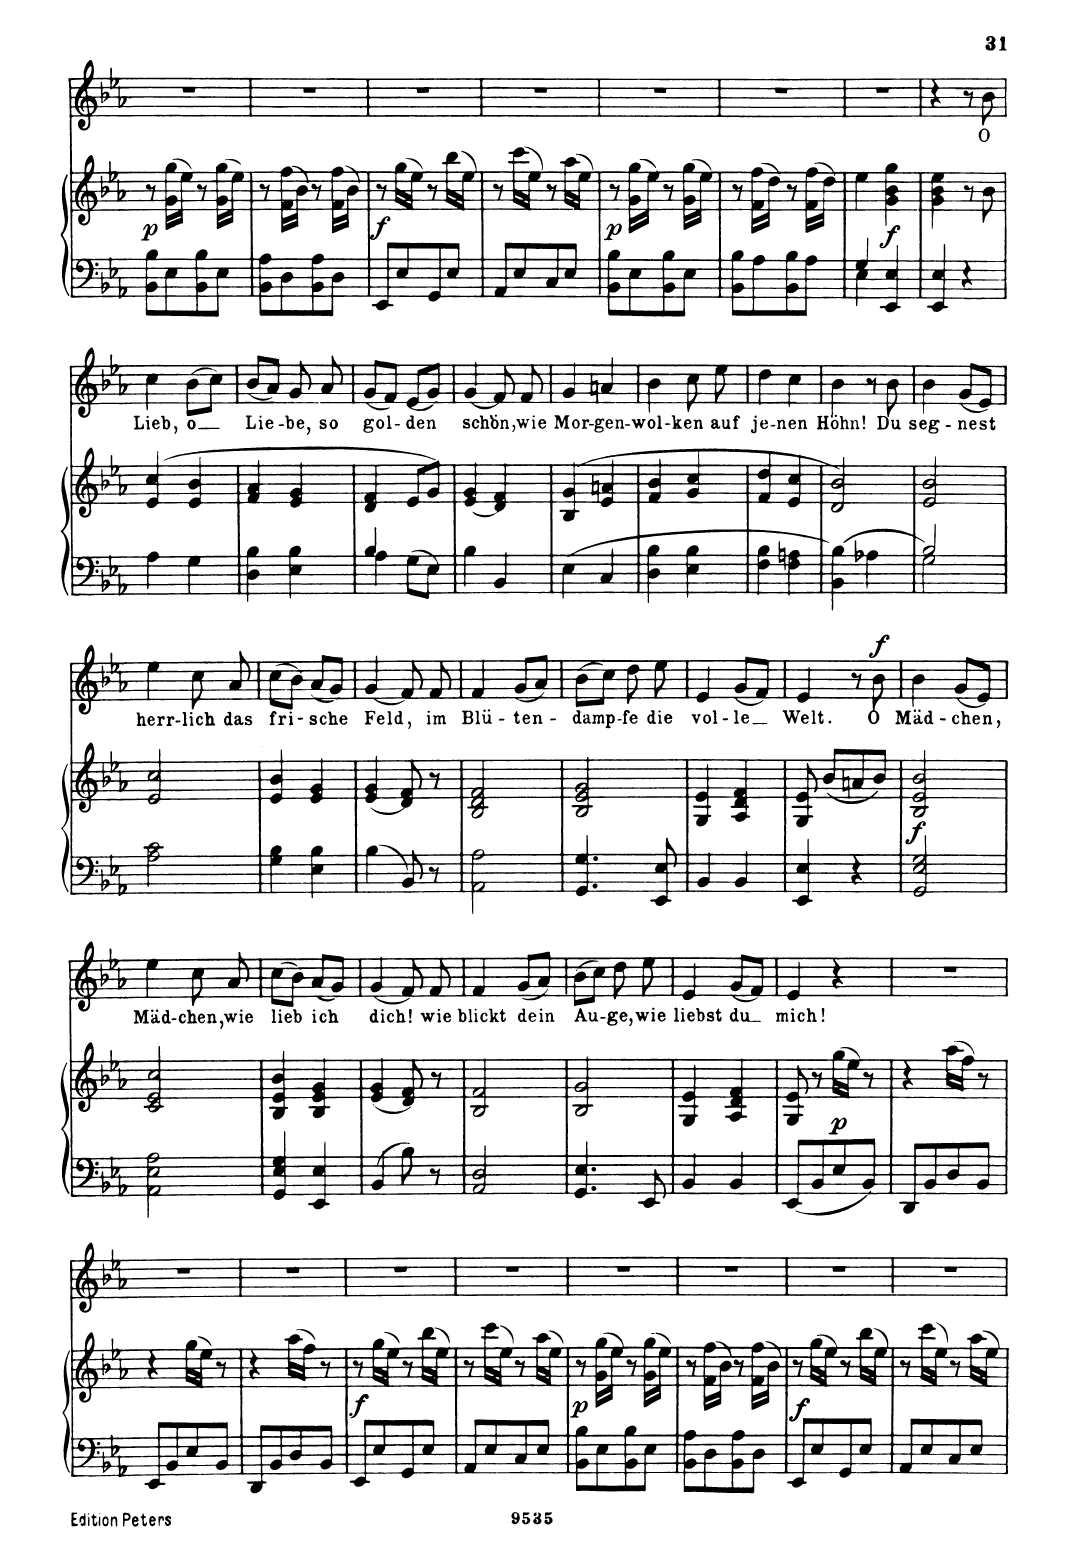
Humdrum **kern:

**kern	**kern	**dynam	**kern	**text	**dynam
*part2	*part2	*part2	*part1	*part1	*part1
*staff3	*staff2	*staff2/3	*staff1	*staff1	*staff1
*I"Piano	*	*	*I"Voice	*	*
*I'Pno	*	*	*	*	*
*clefF4	*clefG2	*	*clefG2	*	*
*k[b-e-a-]	*k[b-e-a-]	*	*k[b-e-a-]	*	*
*M2/4	*M2/4	*	*M2/4	*	*
=45	=45	=45	=45	=45	=45
!	!	!LO:DY:b	!	!	!
8BB-\ 8B-\L	8r	p	2r	.	.
8E-\	(16g\ 16gg\LL	.	.	.	.
.	16ee-\JJ)	.	.	.	.
8BB-\ 8B-\	8r	.	.	.	.
8E-\J	(16g\ 16gg\LL	.	.	.	.
.	16ee-\JJ)	.	.	.	.
=46	=46	=46	=46	=46	=46
8BB-\ 8A-\L	8r	.	2r	.	.
8D\	(16f\ 16ff\LL	.	.	.	.
.	16b-\JJ)	.	.	.	.
8BB-\ 8A-\	8r	.	.	.	.
8D\J	(16f\ 16ff\LL	.	.	.	.
.	16b-\JJ)	.	.	.	.
=47	=47	=47	=47	=47	=47
!	!	!LO:DY:b	!	!	!
8EE-/L	8r	f	2r	.	.
8E-/	(16gg\LL	.	.	.	.
.	16ee-\JJ)	.	.	.	.
8GG/	8r	.	.	.	.
8E-/J	(16bb-\LL	.	.	.	.
.	16ee-\JJ)	.	.	.	.
=48	=48	=48	=48	=48	=48
8AA-/L	8r	.	2r	.	.
8E-/	(16ccc\LL	.	.	.	.
.	16ee-\JJ)	.	.	.	.
8C/	8r	.	.	.	.
8E-/J	(16aa-\LL	.	.	.	.
.	16ee-\JJ)	.	.	.	.
=49	=49	=49	=49	=49	=49
!	!	!LO:DY:b	!	!	!
8BB-\ 8B-\L	8r	p	2r	.	.
8E-\	(16g\ 16gg\LL	.	.	.	.
.	16ee-\JJ)	.	.	.	.
8BB-\ 8B-\	8r	.	.	.	.
8E-\J	(16g\ 16gg\LL	.	.	.	.
.	16ee-\JJ)	.	.	.	.
=50	=50	=50	=50	=50	=50
8BB-\ 8B-\L	8r	.	2r	.	.
8A-\	(16f\ 16ff\LL	.	.	.	.
.	16dd\JJ)	.	.	.	.
8BB-\ 8B-\	8r	.	.	.	.
8A-\J	(16f\ 16ff\LL	.	.	.	.
.	16dd\JJ)	.	.	.	.
=51	=51	=51	=51	=51	=51
*^	*	*	*	*	*
4E-\	4G/	4ee-\	.	2r	.	.
!	!	!	!LO:DY:b	!	!	!
4EE-/ 4E-/	4ryy	4g\ 4b-\ 4gg\	f	.	.	.
*v	*v	*	*	*	*	*
=52	=52	=52	=52	=52	=52
4EE-/ 4E-/	4g\ 4b-\ 4ee-\	.	4r	.	.
4r	8r	.	8r	.	.
!	!	!	!	!	!LO:DY:a
.	8b-\	.	8b-\	O	p
=53	=53	=53	=53	=53	=53
4A-\	(>4e-/ 4cc/	.	4cc\	Lieb',	.
4G\	4e-/ 4b-/	.	(8b-\L	o	.
.	.	.	8cc\J)	.	.
=54	=54	=54	=54	=54	=54
4D\ 4B-\	4f/ 4a-/	.	(8b-/L	Lie-	.
.	.	.	8a-/J)	.	.
4E-\ 4B-\	4e-/ 4g/	.	8g/	-be!	.
.	.	.	8a-/	so	.
=55	=55	=55	=55	=55	=55
*^	*	*	*	*	*
4B-/	4A-\	4d/ 4f/	.	(8g/L	gol-	.
.	.	.	.	8f/J)	.	.
8G\L	4ryy	8e-/L	.	(8e-/L	-den	.
8E-\J	.	8g/J)	.	8g/J)	.	.
*v	*v	*	*	*	*	*
=56	=56	=56	=56	=56	=56
4B-\	(4e-/ 4g/	.	(4g/	schön,	.
4BB-/	4d/ 4f/)	.	8f/)	.	.
.	.	.	8f/	wie	.
=57	=57	=57	=57	=57	=57
4E-\	(>4B-/ 4g/	.	4g/	Mor-	.
4C/	4e-/ 4an/	.	4an/	-gen-	.
=58	=58	=58	=58	=58	=58
4D\ 4B-\	4f/ 4b-/	.	4b-\	-wol-	.
4E-\ 4B-\	4g/ 4cc/	.	8cc\	-ken	.
.	.	.	8ee-\	auf	.
=59	=59	=59	=59	=59	=59
4F\ 4B-\	4f/ 4dd/	.	4dd\	je-	.
4F\ 4An\	4e-/ 4cc/	.	4cc\	-nen	.
=60	=60	=60	=60	=60	=60
4BB-\ 4B-\	2d/ 2b-/)	.	4b-\	Höhn!	.
4A-X\	.	.	8r	.	.
.	.	.	8b-\	Du	.
=61	=61	=61	=61	=61	=61
*^	*	*	*	*	*
2G\	2B-/	2e-/ 2b-/	.	4b-\	seg-	.
.	.	.	.	(8g/L	-nest	.
.	.	.	.	8e-/J)	.	.
*v	*v	*	*	*	*	*
=62	=62	=62	=62	=62	=62
2A-\ 2c\	2e-/ 2cc/	.	4ee-\	herr-	.
.	.	.	8cc\	-lich	.
.	.	.	8a-/	das	.
=63	=63	=63	=63	=63	=63
4G\ 4B-\	4e-/ 4b-/	.	(8cc\L	fri-	.
.	.	.	8b-\J)	.	.
4E-\ 4B-\	4e-/ 4g/	.	(8a-/L	-sche	.
.	.	.	8g/J)	.	.
=64	=64	=64	=64	=64	=64
4B-\	(4e-/ 4g/	.	(4g/	Feld,	.
8BB-/	8d/ 8f/)	.	8f/)	.	.
8r	8r	.	8f/	im	.
=65	=65	=65	=65	=65	=65
2AA-\ 2A-\	2B-/ 2d/ 2f/	.	4f/	Blü-	.
.	.	.	(8g/L	-ten-	.
.	.	.	8a-/J)	.	.
=66	=66	=66	=66	=66	=66
4.GG/ 4.G/	2B-/ 2e-/ 2g/	.	(8b-\L	-damp-	.
.	.	.	8cc\J)	.	.
.	.	.	8dd\	-fe	.
8EE-/ 8E-/	.	.	8ee-\	die	.
=67	=67	=67	=67	=67	=67
4BB-/	4G/ 4e-/	.	4e-/	vol-	.
4BB-/	4A-/ 4d/ 4f/	.	(8g/L	-le	.
.	.	.	8f/J)	.	.
=68	=68	=68	=68	=68	=68
4EE-/ 4E-/	8G/ 8e-/	.	4e-/	Welt.	.
.	(8b-/L	.	.	.	.
4r	8an/	.	8r	.	.
!	!	!	!	!	!LO:DY:a
.	8b-/J)	.	8b-\	O	f
=69	=69	=69	=69	=69	=69
!	!	!LO:DY:b	!	!	!
2GG/ 2E-/ 2G/	2B-/ 2e-/ 2b-/	f	4b-\	Mäd-	.
.	.	.	(8g/L	-chen,	.
.	.	.	8e-/J)	.	.
=70	=70	=70	=70	=70	=70
2AA-\ 2E-\ 2A-\	2c/ 2e-/ 2cc/	.	4ee-\	Mäd-	.
.	.	.	8cc\	-chen,	.
.	.	.	8a-/	wie	.
=71	=71	=71	=71	=71	=71
4GG/ 4E-/ 4G/	4B-/ 4e-/ 4b-/	.	(8cc\L	lieb'	.
.	.	.	8b-\J)	.	.
4EE-/ 4E-/	4B-/ 4e-/ 4g/	.	(8a-/L	ich	.
.	.	.	8g/J)	.	.
=72	=72	=72	=72	=72	=72
4BB-/	(4e-/ 4g/	.	(4g/	dich!	.
8B-\	8d/ 8f/)	.	8f/)	.	.
8r	8r	.	8f/	wie	.
=73	=73	=73	=73	=73	=73
2AA-/ 2D/	2B-/ 2f/	.	4f/	blickt	.
.	.	.	(8g/L	dein	.
.	.	.	8a-/J)	.	.
=74	=74	=74	=74	=74	=74
4.GG/ 4.E-/	2B-/ 2g/	.	(8b-\L	Au-	.
.	.	.	8cc\J)	.	.
.	.	.	8dd\	-ge,	.
8EE-/	.	.	8ee-\	wie	.
=75	=75	=75	=75	=75	=75
4BB-/	4G/ 4e-/	.	4e-/	liebst	.
4BB-/	4A-/ 4d/ 4f/	.	(8g/L	du	.
.	.	.	8f/J)	.	.
=76	=76	=76	=76	=76	=76
8EE-/L	8G/ 8e-/	.	4e-/	mich!	.
8BB-/	8r	.	.	.	.
!	!	!LO:DY:a=2	!	!	!
8E-/	(16gg\LL	p	4r	.	.
.	16ee-\JJ)	.	.	.	.
8BB-/J	8r	.	.	.	.
=77	=77	=77	=77	=77	=77
8DD/L	4r	.	2r	.	.
8BB-/	.	.	.	.	.
8D/	(16aa-\LL	.	.	.	.
.	16ff\JJ)	.	.	.	.
8BB-/J	8r	.	.	.	.
=78	=78	=78	=78	=78	=78
8EE-/L	4r	.	2r	.	.
8BB-/	.	.	.	.	.
8E-/	(16gg\LL	.	.	.	.
.	16ee-\JJ)	.	.	.	.
8BB-/J	8r	.	.	.	.
=79	=79	=79	=79	=79	=79
8DD/L	4r	.	2r	.	.
8BB-/	.	.	.	.	.
8D/	(16aa-\LL	.	.	.	.
.	16ff\JJ)	.	.	.	.
8BB-/J	8r	.	.	.	.
=80	=80	=80	=80	=80	=80
!	!	!LO:DY:b	!	!	!
8EE-/L	8r	f	2r	.	.
8E-/	(16gg\LL	.	.	.	.
.	16ee-\JJ)	.	.	.	.
8GG/	8r	.	.	.	.
8E-/J	(16bb-\LL	.	.	.	.
.	16ee-\JJ)	.	.	.	.
=81	=81	=81	=81	=81	=81
8AA-/L	8r	.	2r	.	.
8E-/	(16ccc\LL	.	.	.	.
.	16ee-\JJ)	.	.	.	.
8C/	8r	.	.	.	.
8E-/J	(16aa-\LL	.	.	.	.
.	16ee-\JJ)	.	.	.	.
=82	=82	=82	=82	=82	=82
!	!	!LO:DY:b	!	!	!
8BB-\ 8B-\L	8r	p	2r	.	.
8E-\	(16g\ 16gg\LL	.	.	.	.
.	16ee-\JJ)	.	.	.	.
8BB-\ 8B-\	8r	.	.	.	.
8E-\J	(16g\ 16gg\LL	.	.	.	.
.	16ee-\JJ)	.	.	.	.
=83	=83	=83	=83	=83	=83
8BB-\ 8A-\L	8r	.	2r	.	.
8D\	(16f\ 16ff\LL	.	.	.	.
.	16b-\JJ)	.	.	.	.
8BB-\ 8A-\	8r	.	.	.	.
8D\J	(16f\ 16ff\LL	.	.	.	.
.	16b-\JJ)	.	.	.	.
=84	=84	=84	=84	=84	=84
!	!	!LO:DY:b	!	!	!
8EE-/L	8r	f	2r	.	.
8E-/	(16gg\LL	.	.	.	.
.	16ee-\JJ)	.	.	.	.
8GG/	8r	.	.	.	.
8E-/J	(16bb-\LL	.	.	.	.
.	16ee-\JJ)	.	.	.	.
=85	=85	=85	=85	=85	=85
8AA-/L	8r	.	2r	.	.
8E-/	(16ccc\LL	.	.	.	.
.	16ee-\JJ)	.	.	.	.
8C/	8r	.	.	.	.
8E-/J	(16aa-\LL	.	.	.	.
.	16ee-\JJ)	.	.	.	.
=	=	=	=	=	=
*-	*-	*-	*-	*-	*-
